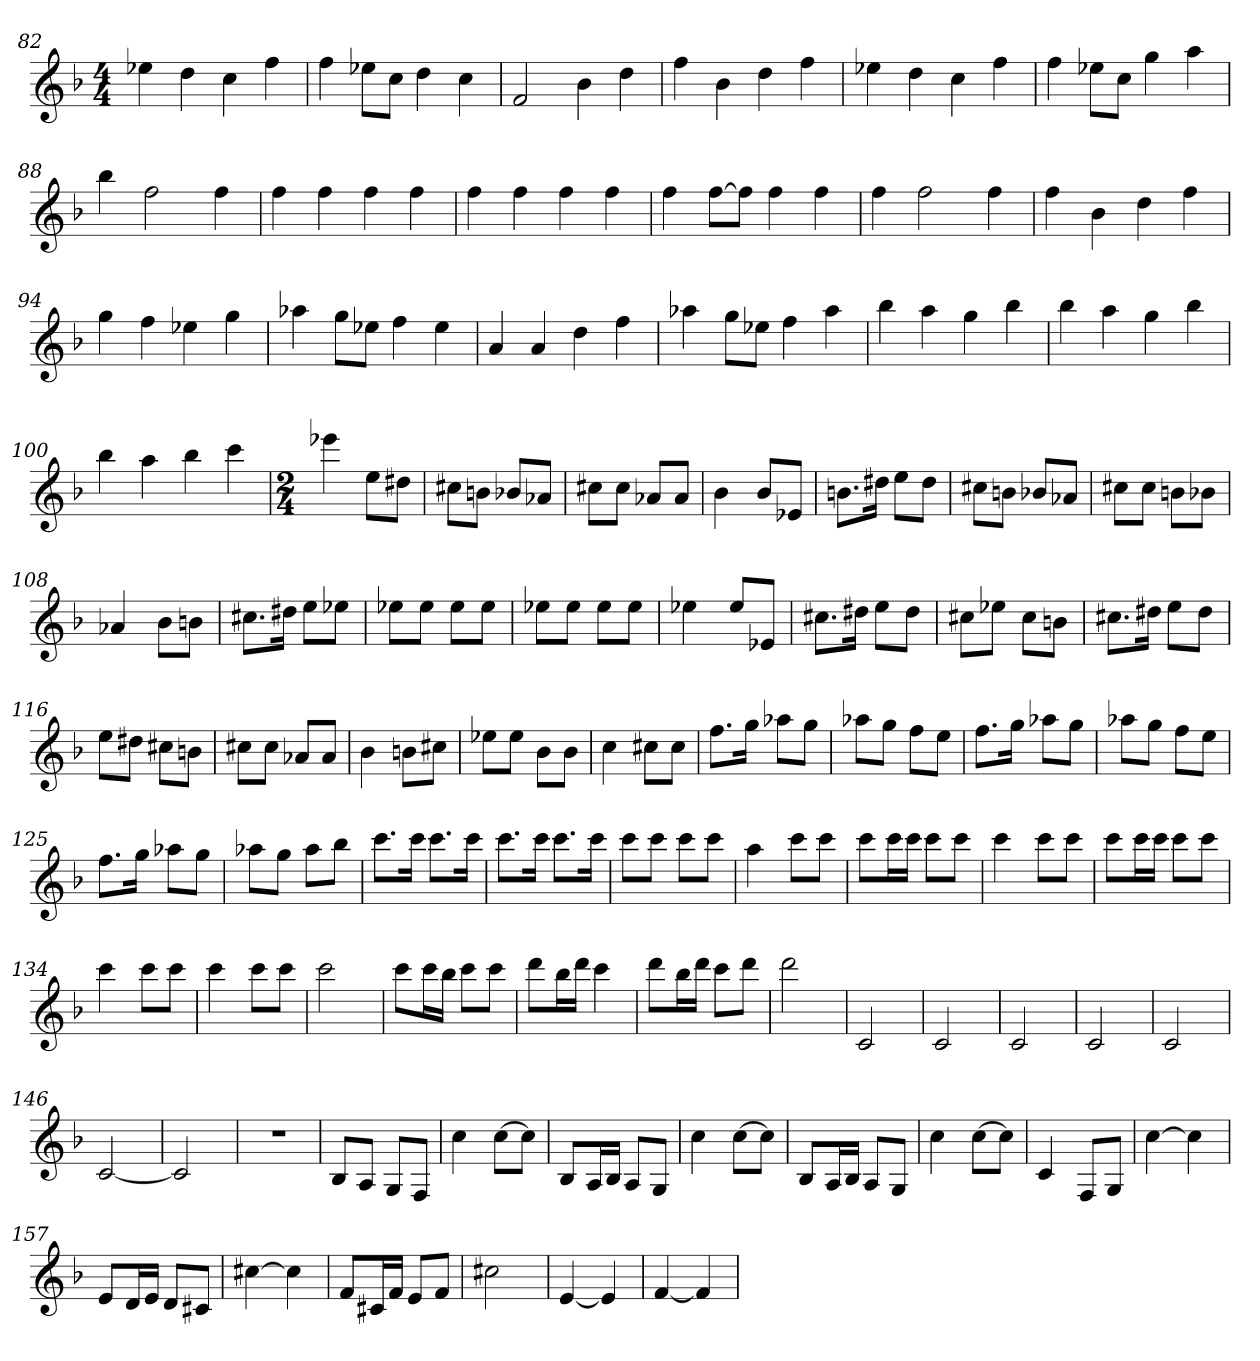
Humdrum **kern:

**kern
*part1
*staff1
*clefG2
*k[b-]
*F:
*M4/4
=82
4ee-X
4dd
4cc
4ff
=83
4ff
8ee-X\L
8cc\J
4dd
4cc
=84
2f
4b-
4dd
=85
4ff
4b-
4dd
4ff
=86
4ee-X
4dd
4cc
4ff
=87
4ff
8ee-X\L
8cc\J
4gg
4aa
=88
4bb-
2ff
4ff
=89
4ff
4ff
4ff
4ff
=90
4ff
4ff
4ff
4ff
=91
4ff
[8ff\L
8ff\J]
4ff
4ff
=92
4ff
2ff
4ff
=93
4ff
4b-
4dd
4ff
=94
4gg
4ff
4ee-X
4gg
=95
4aa-X
8gg\L
8ee-X\J
4ff
4ee-
=96
4a
4a
4dd
4ff
=97
4aa-X
8gg\L
8ee-X\J
4ff
4aa-
=98
4bb-
4aa
4gg
4bb-
=99
4bb-
4aa
4gg
4bb-
=100
4bb-
4aa
4bb-
4ccc
=101
*M2/4
4eee-X
8ee\L
8dd#X\J
=102
8cc#X\L
8bn\J
8b-X/L
8a-X/J
=103
8cc#X\L
8cc#\J
8a-X/L
8a-/J
=104
4b-
8b-/L
8e-X/J
=105
8.bn\L
16dd#X\Jk
8ee\L
8dd#\J
=106
8cc#X\L
8bn\J
8b-X/L
8a-X/J
=107
8cc#X\L
8cc#\J
8bn\L
8b-X\J
=108
4a-X
8b-\L
8bn\J
=109
8.cc#X\L
16dd#X\Jk
8ee\L
8ee-X\J
=110
8ee-X\L
8ee-\J
8ee-\L
8ee-\J
=111
8ee-X\L
8ee-\J
8ee-\L
8ee-\J
=112
4ee-X
8ee-/L
8e-X/J
=113
8.cc#X\L
16dd#X\Jk
8ee\L
8dd#\J
=114
8cc#X\L
8ee-X\J
8cc#\L
8bn\J
=115
8.cc#X\L
16dd#X\Jk
8ee\L
8dd#\J
=116
8ee\L
8dd#X\J
8cc#X\L
8bn\J
=117
8cc#X\L
8cc#\J
8a-X/L
8a-/J
=118
4b-
8bn\L
8cc#X\J
=119
8ee-X\L
8ee-\J
8b-\L
8b-\J
=120
4cc
8cc#X\L
8cc#\J
=121
8.ff\L
16gg\Jk
8aa-X\L
8gg\J
=122
8aa-X\L
8gg\J
8ff\L
8ee\J
=123
8.ff\L
16gg\Jk
8aa-X\L
8gg\J
=124
8aa-X\L
8gg\J
8ff\L
8ee\J
=125
8.ff\L
16gg\Jk
8aa-X\L
8gg\J
=126
8aa-X\L
8gg\J
8aa-\L
8bb-\J
=127
8.ccc\L
16ccc\Jk
8.ccc\L
16ccc\Jk
=128
8.ccc\L
16ccc\Jk
8.ccc\L
16ccc\Jk
=129
8ccc\L
8ccc\J
8ccc\L
8ccc\J
=130
4aa
8ccc\L
8ccc\J
=131
8ccc\L
16ccc\L
16ccc\JJ
8ccc\L
8ccc\J
=132
4ccc
8ccc\L
8ccc\J
=133
8ccc\L
16ccc\L
16ccc\JJ
8ccc\L
8ccc\J
=134
4ccc
8ccc\L
8ccc\J
=135
4ccc
8ccc\L
8ccc\J
=136
2ccc
=137
8ccc\L
16ccc\L
16bb-\JJ
8ccc\L
8ccc\J
=138
8ddd\L
16bb-\L
16ddd\JJ
4ccc
=139
8ddd\L
16bb-\L
16ddd\JJ
8ccc\L
8ddd\J
=140
2ddd
=141
2c
=142
2c
=143
2c
=144
2c
=145
2c
=146
[2c
=147
2c]
=148
2r
=149
8B-/L
8A/J
8G/L
8F/J
=150
4cc
[8cc\L
8cc\J]
=151
8B-/L
16A/L
16B-/JJ
8A/L
8G/J
=152
4cc
[8cc\L
8cc\J]
=153
8B-/L
16A/L
16B-/JJ
8A/L
8G/J
=154
4cc
[8cc\L
8cc\J]
=155
4c
8F/L
8G/J
=156
[4cc
4cc]
=157
8e/L
16d/L
16e/JJ
8d/L
8c#X/J
=158
[4cc#X
4cc#]
=159
8f/L
16c#X/L
16f/JJ
8e/L
8f/J
=160
2cc#X
=161
[4e
4e]
=162
[4f
4f]
=
*-
